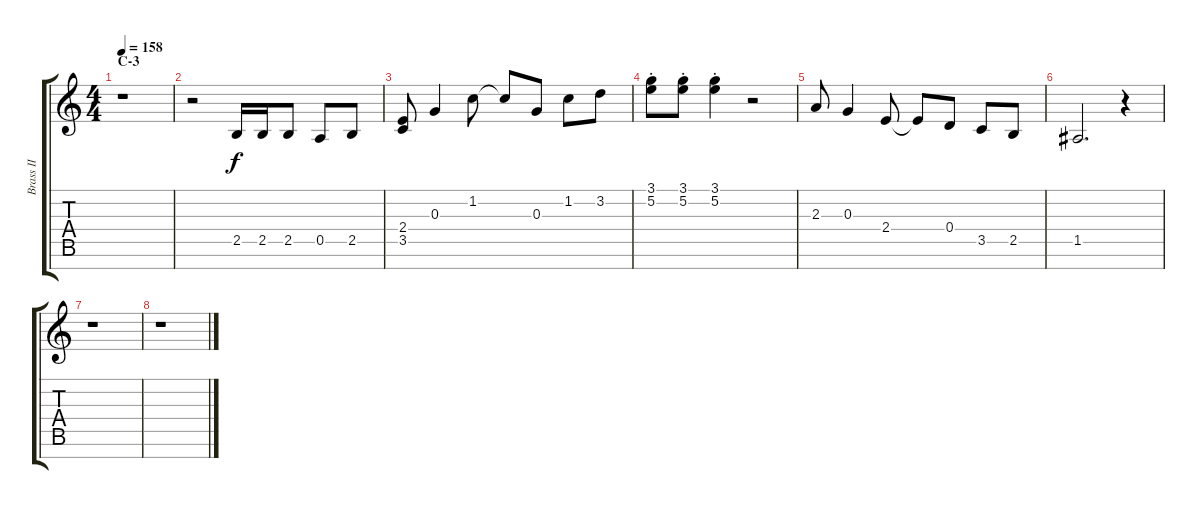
\track ("Brass II" "Brass II") {instrument brasssection}
\staff {score tabs}
\tuning (E5 B4 G4 D4 A3 E3 B2) {hide}
\ts (4 4)
\section ("" "C-3")
\tempo 158
\clef g2
\ks c
r.1{dy f} |
r.2 2.5.16 2.5.16 2.5.8 0.5.8 2.5.8 |
(2.4 3.5).8 0.3.4 1.2.8 1.2{t}.8 0.3.8 1.2.8 3.2.8 |
(3.1{st} 5.2{st}).8 (3.1{st} 5.2{st}).8 (3.1{st} 5.2{st}).4 r.2 |
2.3.8 0.3.4 2.4.8 2.4{t}.8 0.4.8 3.5.8 2.5.8 |
1.5.2{d} r.4 |
r.1 |
r.1
